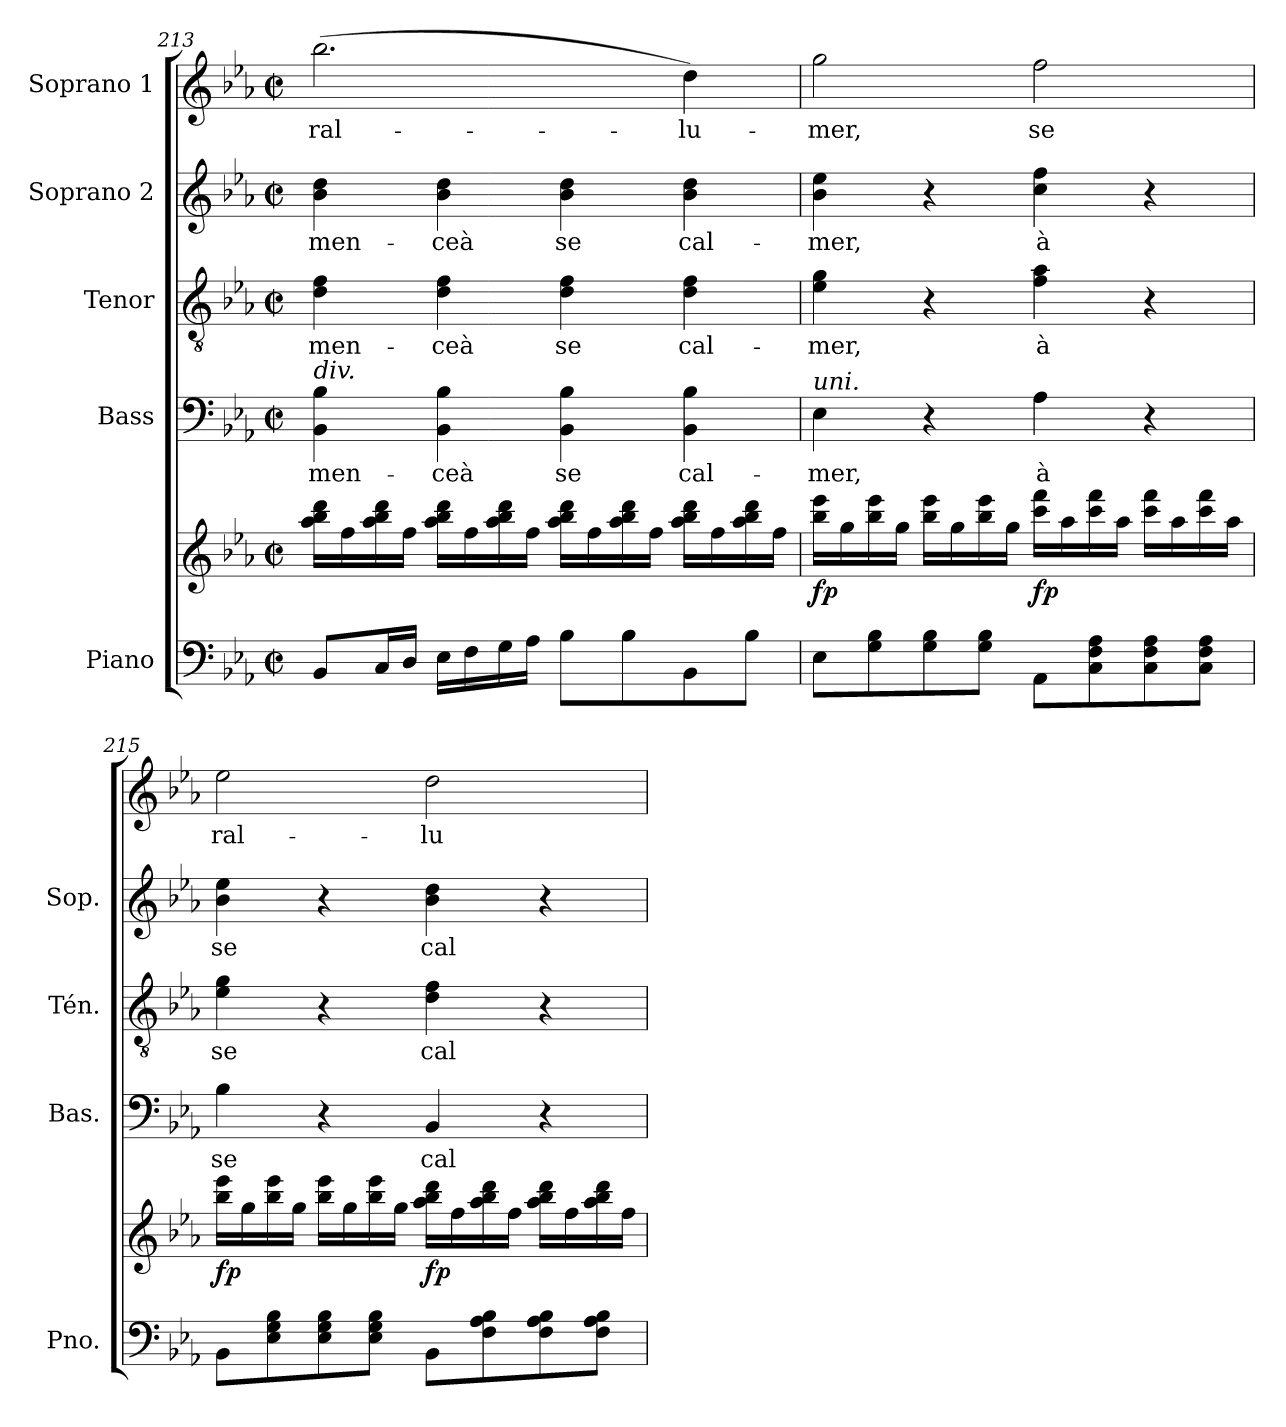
**kern	**kern	**dynam	**kern	**text	**kern	**text	**kern	**text	**kern	**text
*part5	*part5	*part5	*part4	*part4	*part3	*part3	*part2	*part2	*part1	*part1
*staff6	*staff5	*staff5/6	*staff4	*staff4	*staff3	*staff3	*staff2	*staff2	*staff1	*staff1
*I"Piano	*	*	*I"Bass	*	*I"Tenor	*	*I"Soprano 2	*	*I"Soprano 1	*
*I'Pno.	*	*	*I'Bas.	*	*I'Tén.	*	*I'Sop.	*	*	*
!!LO:PB:g=z
*clefF4	*clefG2	*	*clefF4	*	*clefGv2	*	*clefG2	*	*clefG2	*
*k[b-e-a-]	*k[b-e-a-]	*	*k[b-e-a-]	*	*k[b-e-a-]	*	*k[b-e-a-]	*	*k[b-e-a-]	*
*E-:	*E-:	*	*E-:	*	*E-:	*	*E-:	*	*E-:	*
*M2/2	*M2/2	*	*M2/2	*	*M2/2	*	*M2/2	*	*M2/2	*
*met(c|)	*met(c|)	*	*met(c|)	*	*met(c|)	*	*met(c|)	*	*met(c|)	*
=213	=213	=213	=213	=213	=213	=213	=213	=213	=213	=213
!	!	!	!LO:TX:a:i:t=div.	!	!	!	!	!	!	!
!	!	!	!	!LO:LY:b	!	!LO:LY:b	!	!LO:LY:b	!	!LO:LY:b
8BB-/L	16aa-\ 16bb-\ 16ddd\LL	.	4BB-\ 4B-\	-men-	4d\ 4f\	-men-	4b-\ 4dd\	-men-	(>2.bb-\	ral-
.	16ff\	.	.	.	.	.	.	.	.	.
16C/L	16aa-\ 16bb-\ 16ddd\	.	.	.	.	.	.	.	.	.
16D/JJ	16ff\JJ	.	.	.	.	.	.	.	.	.
!	!	!	!	!LO:LY:b	!	!LO:LY:b	!	!LO:LY:b	!	!
16E-\LL	16aa-\ 16bb-\ 16ddd\LL	.	4BB-\ 4B-\	ceà	4d\ 4f\	ceà	4b-\ 4dd\	ceà	.	.
16F\	16ff\	.	.	.	.	.	.	.	.	.
16G\	16aa-\ 16bb-\ 16ddd\	.	.	.	.	.	.	.	.	.
16A-\JJ	16ff\JJ	.	.	.	.	.	.	.	.	.
!	!	!	!	!LO:LY:b	!	!LO:LY:b	!	!LO:LY:b	!	!
8B-\L	16aa-\ 16bb-\ 16ddd\LL	.	4BB-\ 4B-\	se	4d\ 4f\	se	4b-\ 4dd\	se	.	.
.	16ff\	.	.	.	.	.	.	.	.	.
8B-\	16aa-\ 16bb-\ 16ddd\	.	.	.	.	.	.	.	.	.
.	16ff\JJ	.	.	.	.	.	.	.	.	.
!	!	!	!	!LO:LY:b	!	!LO:LY:b	!	!LO:LY:b	!	!LO:LY:b
8BB-\	16aa-\ 16bb-\ 16ddd\LL	.	4BB-\ 4B-\	cal-	4d\ 4f\	cal-	4b-\ 4dd\	cal-	4dd\)	-lu-
.	16ff\	.	.	.	.	.	.	.	.	.
8B-\J	16aa-\ 16bb-\ 16ddd\	.	.	.	.	.	.	.	.	.
.	16ff\JJ	.	.	.	.	.	.	.	.	.
=214	=214	=214	=214	=214	=214	=214	=214	=214	=214	=214
!	!	!	!LO:TX:a:i:t=uni.	!	!	!	!	!	!	!
!	!	!LO:DY:b	!	!LO:LY:b	!	!LO:LY:b	!	!LO:LY:b	!	!LO:LY:b
8E-\L	16bb-\ 16eee-\LL	fp	4E-\	-mer,	4e-\ 4g\	-mer,	4b-\ 4ee-\	-mer,	2gg\	-mer,
.	16gg\	.	.	.	.	.	.	.	.	.
8G\ 8B-\	16bb-\ 16eee-\	.	.	.	.	.	.	.	.	.
.	16gg\JJ	.	.	.	.	.	.	.	.	.
8G\ 8B-\	16bb-\ 16eee-\LL	.	4r	.	4r	.	4r	.	.	.
.	16gg\	.	.	.	.	.	.	.	.	.
8G\ 8B-\J	16bb-\ 16eee-\	.	.	.	.	.	.	.	.	.
.	16gg\JJ	.	.	.	.	.	.	.	.	.
!	!	!LO:DY:b	!	!LO:LY:b	!	!LO:LY:b	!	!LO:LY:b	!	!LO:LY:b
8AA-\L	16ccc\ 16fff\LL	fp	4A-\	à	4f\ 4a-\	à	4cc\ 4ff\	à	2ff\	se
.	16aa-\	.	.	.	.	.	.	.	.	.
8C\ 8F\ 8A-\	16ccc\ 16fff\	.	.	.	.	.	.	.	.	.
.	16aa-\JJ	.	.	.	.	.	.	.	.	.
8C\ 8F\ 8A-\	16ccc\ 16fff\LL	.	4r	.	4r	.	4r	.	.	.
.	16aa-\	.	.	.	.	.	.	.	.	.
8C\ 8F\ 8A-\J	16ccc\ 16fff\	.	.	.	.	.	.	.	.	.
.	16aa-\JJ	.	.	.	.	.	.	.	.	.
!!LO:LB:g=z
=215	=215	=215	=215	=215	=215	=215	=215	=215	=215	=215
!	!	!LO:DY:b	!	!LO:LY:b	!	!LO:LY:b	!	!LO:LY:b	!	!LO:LY:b
8BB-\L	16bb-\ 16eee-\LL	fp	4B-\	se	4e-\ 4g\	se	4b-\ 4ee-\	se	2ee-\	ral-
.	16gg\	.	.	.	.	.	.	.	.	.
8E-\ 8G\ 8B-\	16bb-\ 16eee-\	.	.	.	.	.	.	.	.	.
.	16gg\JJ	.	.	.	.	.	.	.	.	.
8E-\ 8G\ 8B-\	16bb-\ 16eee-\LL	.	4r	.	4r	.	4r	.	.	.
.	16gg\	.	.	.	.	.	.	.	.	.
8E-\ 8G\ 8B-\J	16bb-\ 16eee-\	.	.	.	.	.	.	.	.	.
.	16gg\JJ	.	.	.	.	.	.	.	.	.
!	!	!LO:DY:b	!	!LO:LY:b	!	!LO:LY:b	!	!LO:LY:b	!	!LO:LY:b
8BB-\L	16aa-\ 16bb-\ 16ddd\LL	fp	4BB-/	cal-	4d\ 4f\	cal-	4b-\ 4dd\	cal-	2dd\	-lu-
.	16ff\	.	.	.	.	.	.	.	.	.
8F\ 8A-\ 8B-\	16aa-\ 16bb-\ 16ddd\	.	.	.	.	.	.	.	.	.
.	16ff\JJ	.	.	.	.	.	.	.	.	.
8F\ 8A-\ 8B-\	16aa-\ 16bb-\ 16ddd\LL	.	4r	.	4r	.	4r	.	.	.
.	16ff\	.	.	.	.	.	.	.	.	.
8F\ 8A-\ 8B-\J	16aa-\ 16bb-\ 16ddd\	.	.	.	.	.	.	.	.	.
.	16ff\JJ	.	.	.	.	.	.	.	.	.
=	=	=	=	=	=	=	=	=	=	=
*-	*-	*-	*-	*-	*-	*-	*-	*-	*-	*-
